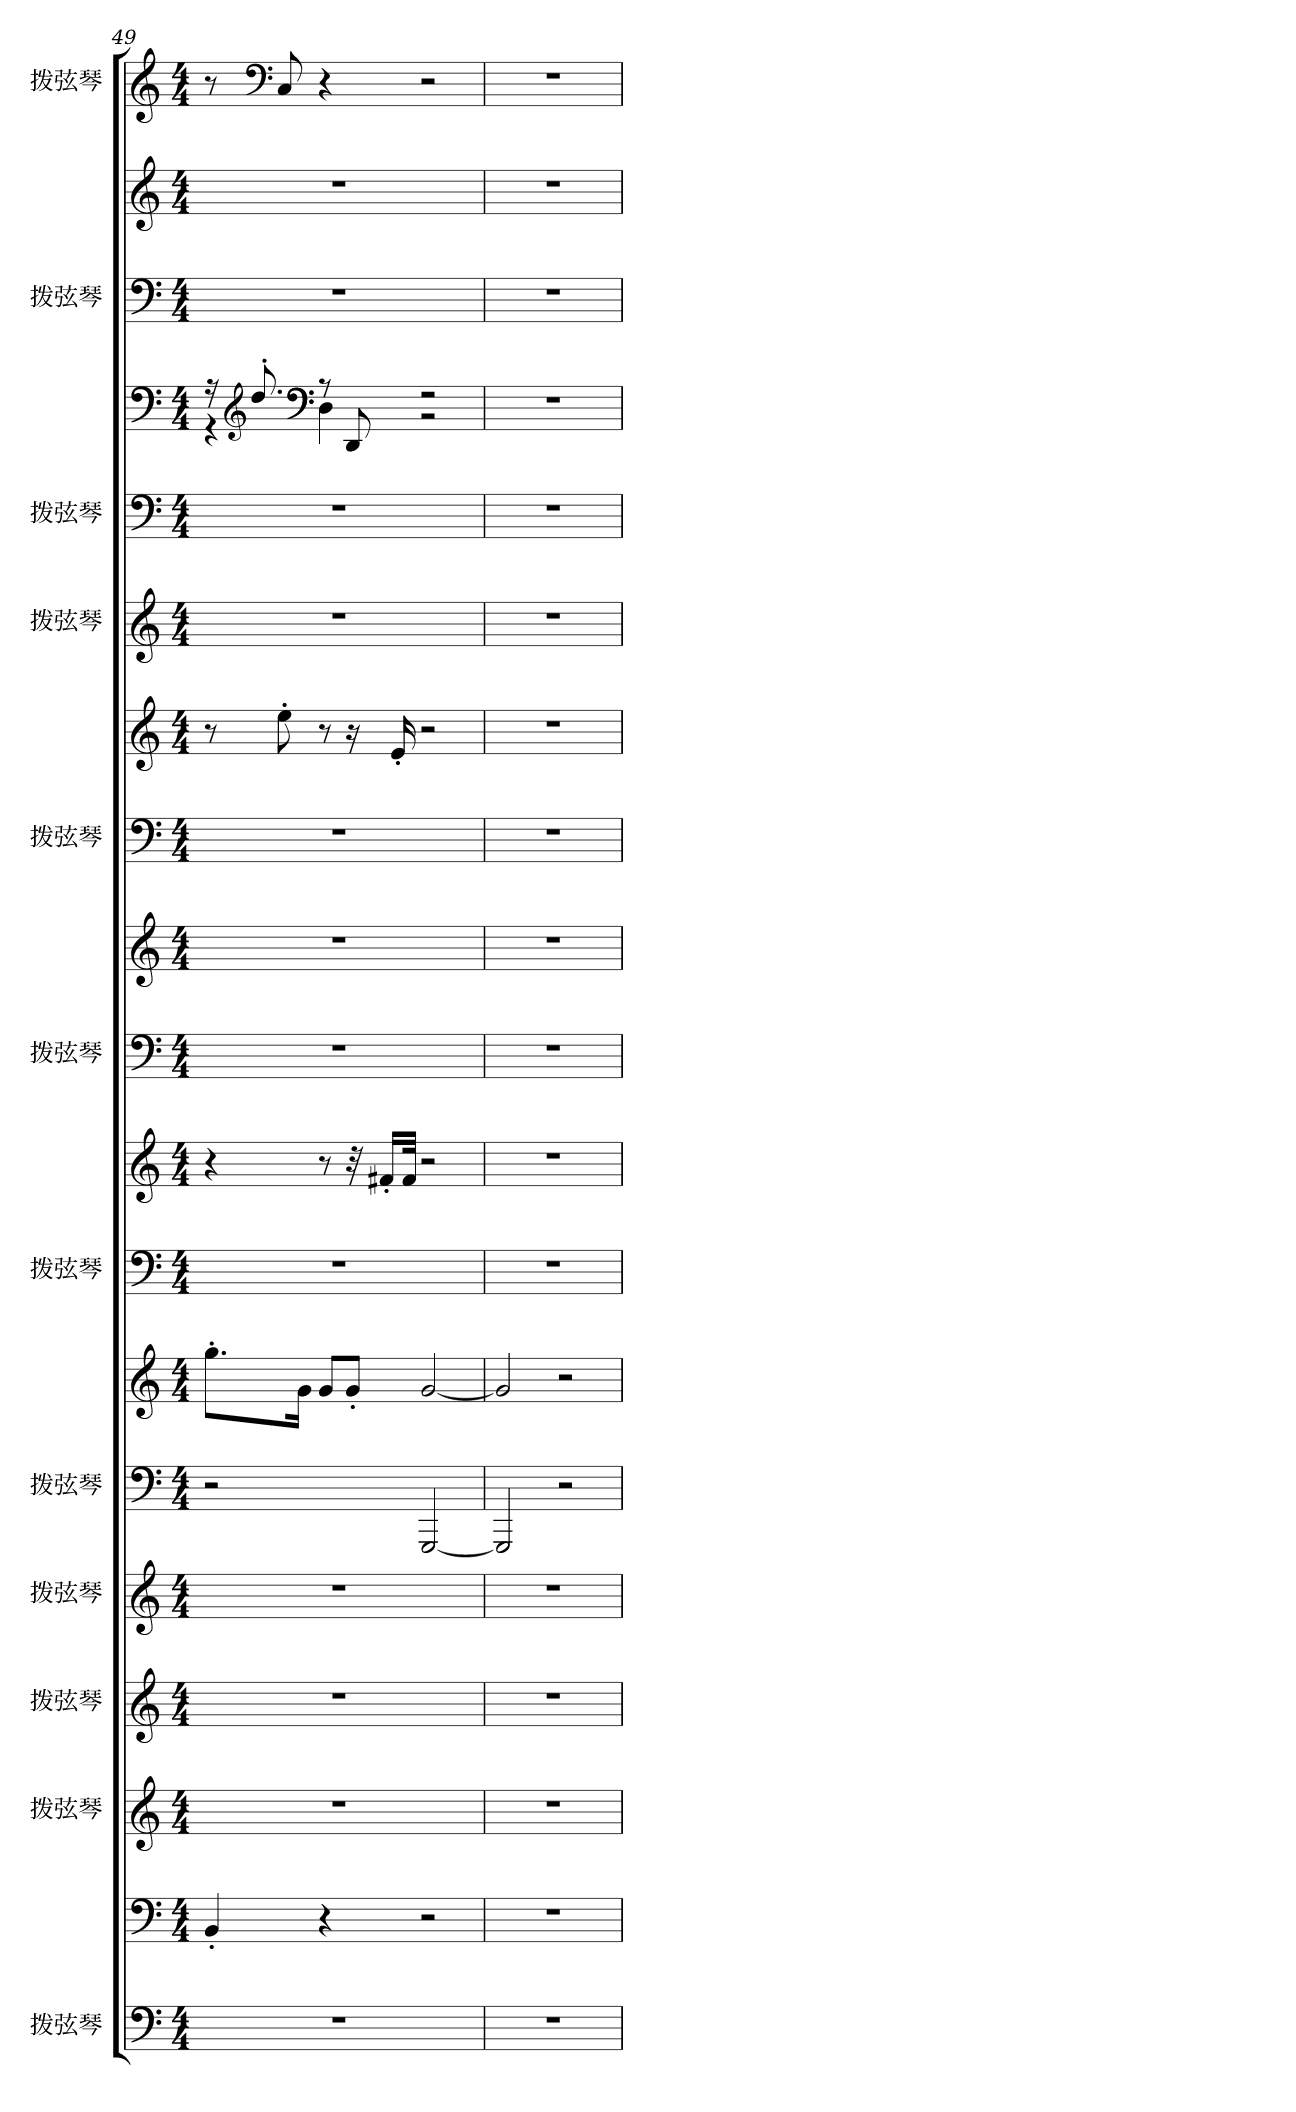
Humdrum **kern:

**kern	**kern	**kern	**kern	**kern	**kern	**kern	**kern	**kern	**kern	**kern	**kern	**kern	**kern	**kern	**kern	**kern	**kern	**kern
*part12	*part12	*part11	*part10	*part9	*part8	*part8	*part7	*part7	*part6	*part6	*part5	*part5	*part4	*part3	*part3	*part2	*part2	*part1
*staff19	*staff18	*staff17	*staff16	*staff15	*staff14	*staff13	*staff12	*staff11	*staff10	*staff9	*staff8	*staff7	*staff6	*staff5	*staff4	*staff3	*staff2	*staff1
*I"拨弦琴	*	*I"拨弦琴	*I"拨弦琴	*I"拨弦琴	*I"拨弦琴	*	*I"拨弦琴	*	*I"拨弦琴	*	*I"拨弦琴	*	*I"拨弦琴	*I"拨弦琴	*	*I"拨弦琴	*	*I"拨弦琴
*clefF4	*clefF4	*clefG2	*clefG2	*clefG2	*clefF4	*clefG2	*clefF4	*clefG2	*clefF4	*clefG2	*clefF4	*clefG2	*clefG2	*clefF4	*clefF4	*clefF4	*clefG2	*clefG2
*k[]	*k[]	*k[]	*k[]	*k[]	*k[]	*k[]	*k[]	*k[]	*k[]	*k[]	*k[]	*k[]	*k[]	*k[]	*k[]	*k[]	*k[]	*k[]
*M4/4	*M4/4	*M4/4	*M4/4	*M4/4	*M4/4	*M4/4	*M4/4	*M4/4	*M4/4	*M4/4	*M4/4	*M4/4	*M4/4	*M4/4	*M4/4	*M4/4	*M4/4	*M4/4
=49	=49	=49	=49	=49	=49	=49	=49	=49	=49	=49	=49	=49	=49	=49	=49	=49	=49	=49
*	*	*	*	*	*	*	*	*	*	*	*	*	*	*	*^	*	*	*
1r	4BB'/	1r	1r	1r	2r	8.gg'\L	1r	4r	1r	1r	1r	8r	1r	1r	16r	4r	1r	1r	8r
*	*	*	*	*	*	*	*	*	*	*	*	*	*	*	*clefG2	*	*	*	*
.	.	.	.	.	.	.	.	.	.	.	.	.	.	.	8.dd'/	.	.	.	.
*	*	*	*	*	*	*	*	*	*	*	*	*	*	*	*	*	*	*	*clefF4
.	.	.	.	.	.	.	.	.	.	.	.	8ee'\	.	.	.	.	.	.	8C/
.	.	.	.	.	.	16g\Jk	.	.	.	.	.	.	.	.	.	.	.	.	.
*	*	*	*	*	*	*	*	*	*	*	*	*	*	*	*clefF4	*	*	*	*
.	4r	.	.	.	.	8g/L	.	8r	.	.	.	8r	.	.	8r	4D\	.	.	4r
.	.	.	.	.	.	8g'/J	.	32r	.	.	.	16r	.	.	8DD/	.	.	.	.
.	.	.	.	.	.	.	.	16f#X'/LL	.	.	.	.	.	.	.	.	.	.	.
.	.	.	.	.	.	.	.	.	.	.	.	16e'/	.	.	.	.	.	.	.
.	.	.	.	.	.	.	.	32f#/JJk	.	.	.	.	.	.	.	.	.	.	.
.	2r	.	.	.	[2GGG/	[2g/	.	2r	.	.	.	2r	.	.	2r	2r	.	.	2r
*	*	*	*	*	*	*	*	*	*	*	*	*	*	*	*v	*v	*	*	*
=50	=50	=50	=50	=50	=50	=50	=50	=50	=50	=50	=50	=50	=50	=50	=50	=50	=50	=50
1r	1r	1r	1r	1r	2GGG/]	2g/]	1r	1r	1r	1r	1r	1r	1r	1r	1r	1r	1r	1r
.	.	.	.	.	2r	2r	.	.	.	.	.	.	.	.	.	.	.	.
=	=	=	=	=	=	=	=	=	=	=	=	=	=	=	=	=	=	=
*-	*-	*-	*-	*-	*-	*-	*-	*-	*-	*-	*-	*-	*-	*-	*-	*-	*-	*-
